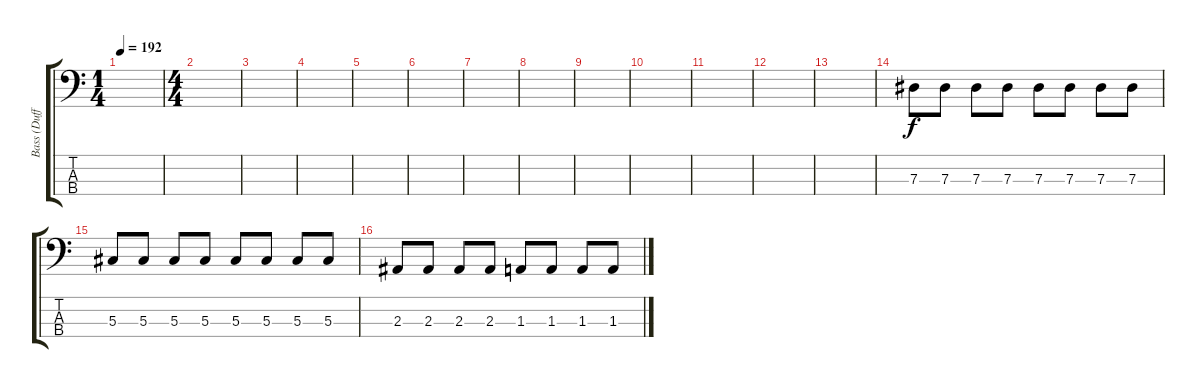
\track ("Bass (Duff)" "Bass (Duff") {instrument electricbasspick}
\staff {score tabs}
\tuning (Gb2 Db2 Ab1 Eb1) {hide}
\ts (1 4)
\tempo 192
\clef f4
\ks c
|
\ts (4 4)
|
|
|
|
|
|
|
|
|
|
|
|
7.3.8 7.3.8 7.3.8 7.3.8 7.3.8 7.3.8 7.3.8 7.3.8 |
5.3.8 5.3.8 5.3.8 5.3.8 5.3.8 5.3.8 5.3.8 5.3.8 |
2.3.8 2.3.8 2.3.8 2.3.8 1.3.8 1.3.8 1.3.8 1.3.8
